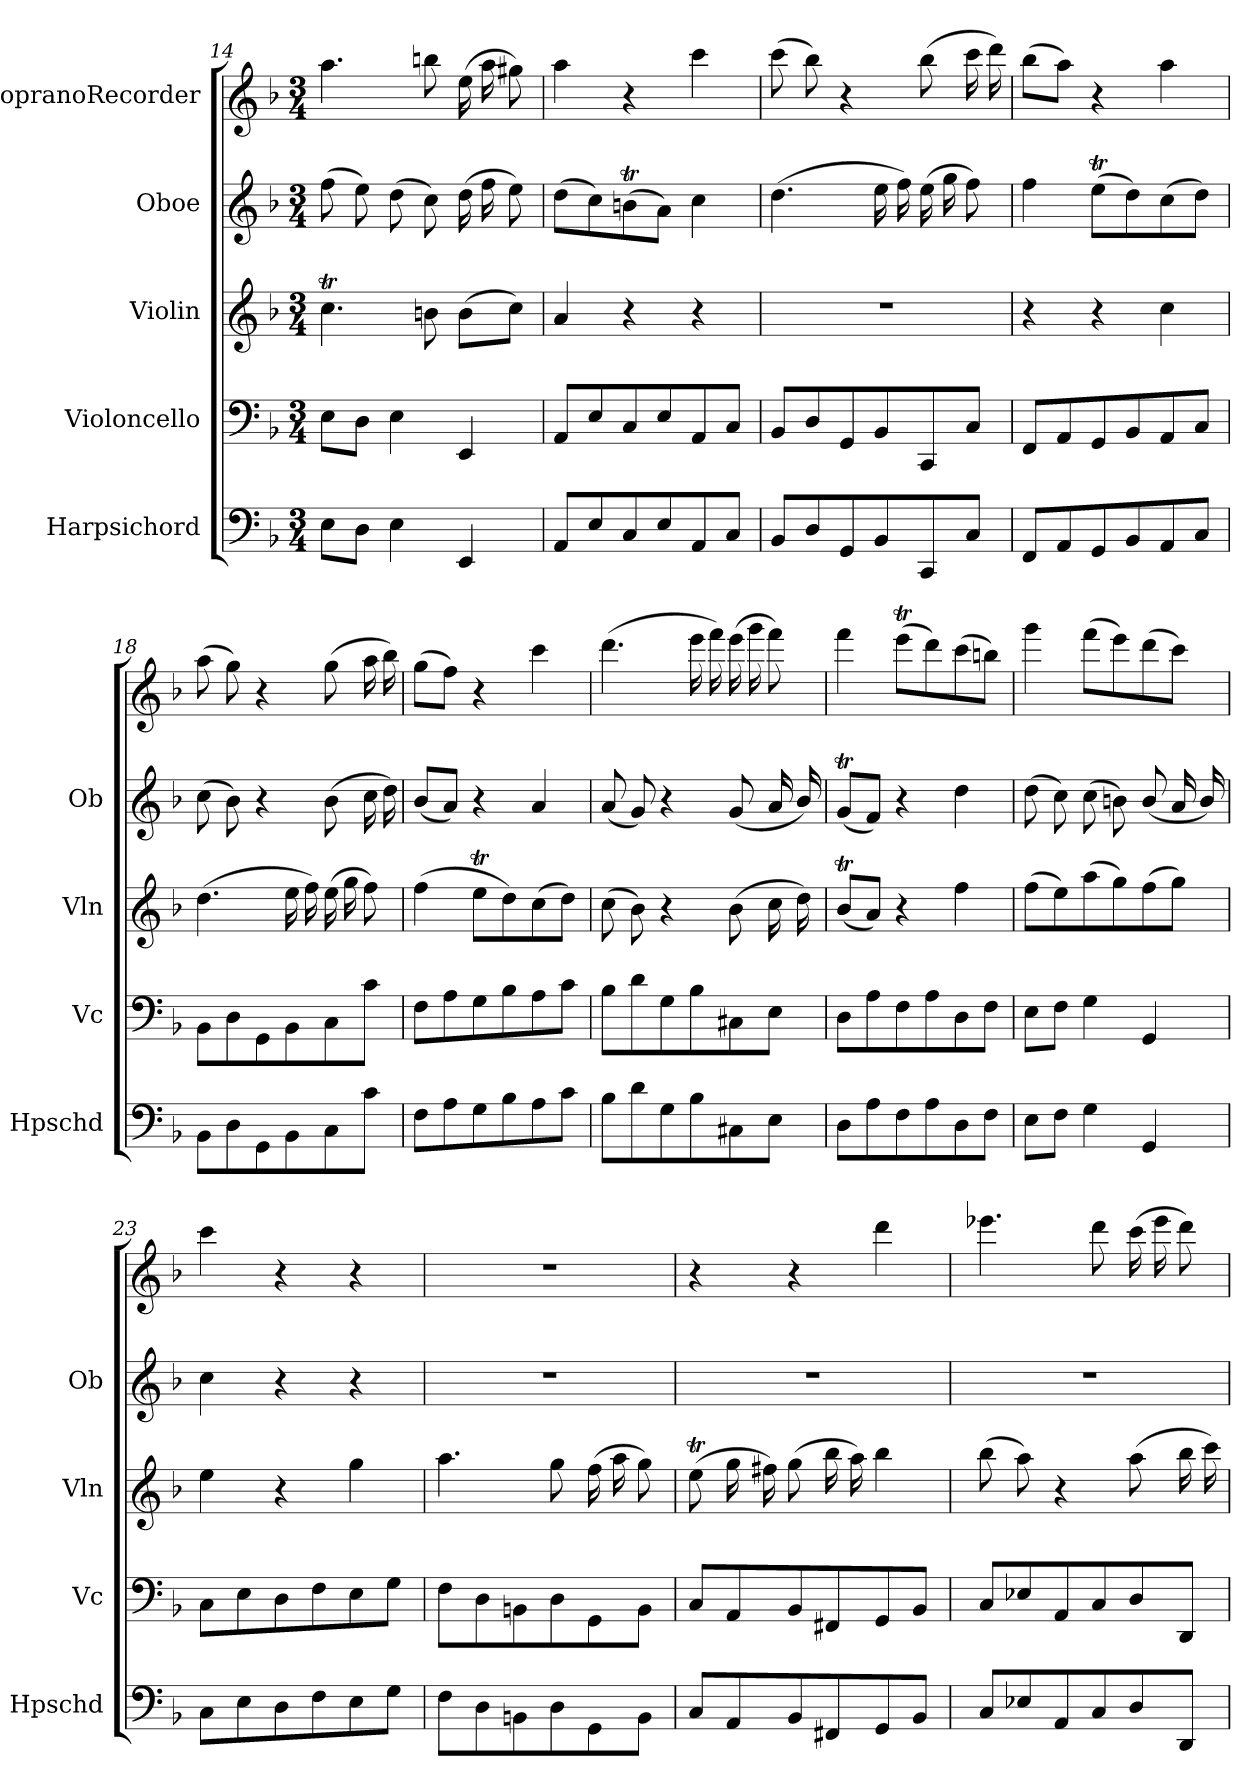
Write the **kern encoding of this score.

**kern	**kern	**kern	**kern	**kern
*part5	*part4	*part3	*part2	*part1
*staff5	*staff4	*staff3	*staff2	*staff1
*I"Harpsichord	*I"Violoncello	*I"Violin	*I"Oboe	*I"SopranoRecorder
*I'Hpschd	*I'Vc	*I'Vln	*I'Ob	*
*clefF4	*clefF4	*clefG2	*clefG2	*clefG2
*k[b-]	*k[b-]	*k[b-]	*k[b-]	*k[b-]
*d:	*d:	*d:	*d:	*d:
*M3/4	*M3/4	*M3/4	*M3/4	*M3/4
=14	=14	=14	=14	=14
8E\L	8E\L	4.ccT\	(8ff\	4.aa\
8D\J	8D\J	.	8ee\)	.
4E\	4E\	.	(8dd\	.
.	.	8bn\	8cc\)	8bbn\
4EE/	4EE/	(8b\L	(16dd\	(16ee\
.	.	.	16ff\	16aa\
.	.	8cc\J)	8ee\)	8gg#X\)
=15	=15	=15	=15	=15
8AA/L	8AA/L	4a/	(8dd\L	4aa\
8E/	8E/	.	8cc\)	.
8C/	8C/	4r	(8bnt\	4r
8E/	8E/	.	8a\J)	.
8AA/	8AA/	4r	4cc\	4ccc\
8C/J	8C/J	.	.	.
=16	=16	=16	=16	=16
8BB-/L	8BB-/L	2.r	(4.dd\	(8ccc\
8D/	8D/	.	.	8bb-\)
8GG/	8GG/	.	.	4r
8BB-/	8BB-/	.	16ee\	.
.	.	.	16ff\)	.
8CC/	8CC/	.	(16ee\	(8bb-\
.	.	.	16gg\	.
8C/J	8C/J	.	8ff\)	16ccc\
.	.	.	.	16ddd\)
=17	=17	=17	=17	=17
8FF/L	8FF/L	4r	4ff\	(8bb-\L
8AA/	8AA/	.	.	8aa\J)
8GG/	8GG/	4r	(8eet\L	4r
8BB-/	8BB-/	.	8dd\)	.
8AA/	8AA/	4cc\	(8cc\	4aa\
8C/J	8C/J	.	8dd\J)	.
=18	=18	=18	=18	=18
8BB-\L	8BB-\L	(4.dd\	(8cc\	(8aa\
8D\	8D\	.	8b-\)	8gg\)
8GG\	8GG\	.	4r	4r
8BB-\	8BB-\	16ee\	.	.
.	.	16ff\)	.	.
8C\	8C\	(16ee\	(8b-\	(8gg\
.	.	16gg\	.	.
8c\J	8c\J	8ff\)	16cc\	16aa\
.	.	.	16dd\)	16bb-\)
=19	=19	=19	=19	=19
8F\L	8F\L	(4ff\	(8b-/L	(8gg\L
8A\	8A\	.	8a/J)	8ff\J)
8G\	8G\	8eet\L	4r	4r
8B-\	8B-\	8dd\)	.	.
8A\	8A\	(8cc\	4a/	4ccc\
8c\J	8c\J	8dd\J)	.	.
=20	=20	=20	=20	=20
8B-\L	8B-\L	(8cc\	(8a/	(4.ddd\
8d\	8d\	8b-\)	8g/)	.
8G\	8G\	4r	4r	.
8B-\	8B-\	.	.	16eee\
.	.	.	.	16fff\)
8C#X\	8C#X\	(8b-\	(8g/	(16eee\
.	.	.	.	16ggg\
8E\J	8E\J	16cc\	16a/	8fff\)
.	.	16dd\)	16b-/)	.
=21	=21	=21	=21	=21
8D\L	8D\L	(8b-T/L	(8gT/L	4fff\
8A\	8A\	8a/J)	8f/J)	.
8F\	8F\	4r	4r	(8eeet\L
8A\	8A\	.	.	8ddd\)
8D\	8D\	4ff\	4dd\	(8ccc\
8F\J	8F\J	.	.	8bbn\J)
=22	=22	=22	=22	=22
8E\L	8E\L	(8ff\L	(8dd\	4ggg\
8F\J	8F\J	8ee\)	8cc\)	.
4G\	4G\	(8aa\	(8cc\	(8fff\L
.	.	8gg\)	8bn\)	8eee\)
4GG/	4GG/	(8ff\	(8b/	(8ddd\
.	.	8gg\J)	16a/	8ccc\J)
.	.	.	16b/)	.
=23	=23	=23	=23	=23
8C\L	8C\L	4ee\	4cc\	4ccc\
8E\	8E\	.	.	.
8D\	8D\	4r	4r	4r
8F\	8F\	.	.	.
8E\	8E\	4gg\	4r	4r
8G\J	8G\J	.	.	.
=24	=24	=24	=24	=24
8F\L	8F\L	4.aa\	2.r	2.r
8D\	8D\	.	.	.
8BBn\	8BBn\	.	.	.
8D\	8D\	8gg\	.	.
8GG\	8GG\	(16ff\	.	.
.	.	16aa\	.	.
8BB\J	8BB\J	8gg\)	.	.
=25	=25	=25	=25	=25
8C/L	8C/L	(8eet\	2.r	4r
8AA/	8AA/	16gg\	.	.
.	.	16ff#X\)	.	.
8BB-/	8BB-/	(8gg\	.	4r
8FF#X/	8FF#X/	16bb-\	.	.
.	.	16aa\)	.	.
8GG/	8GG/	4bb-\	.	4ddd\
8BB-/J	8BB-/J	.	.	.
=26	=26	=26	=26	=26
8C/L	8C/L	(8bb-\	2.r	4.eee-X\
8E-X/	8E-X/	8aa\)	.	.
8AA/	8AA/	4r	.	.
8C/	8C/	.	.	8ddd\
8D/	8D/	(8aa\	.	(16ccc\
.	.	.	.	16eee-\
8DD/J	8DD/J	16bb-\	.	8ddd\)
.	.	16ccc\)	.	.
=	=	=	=	=
*-	*-	*-	*-	*-
